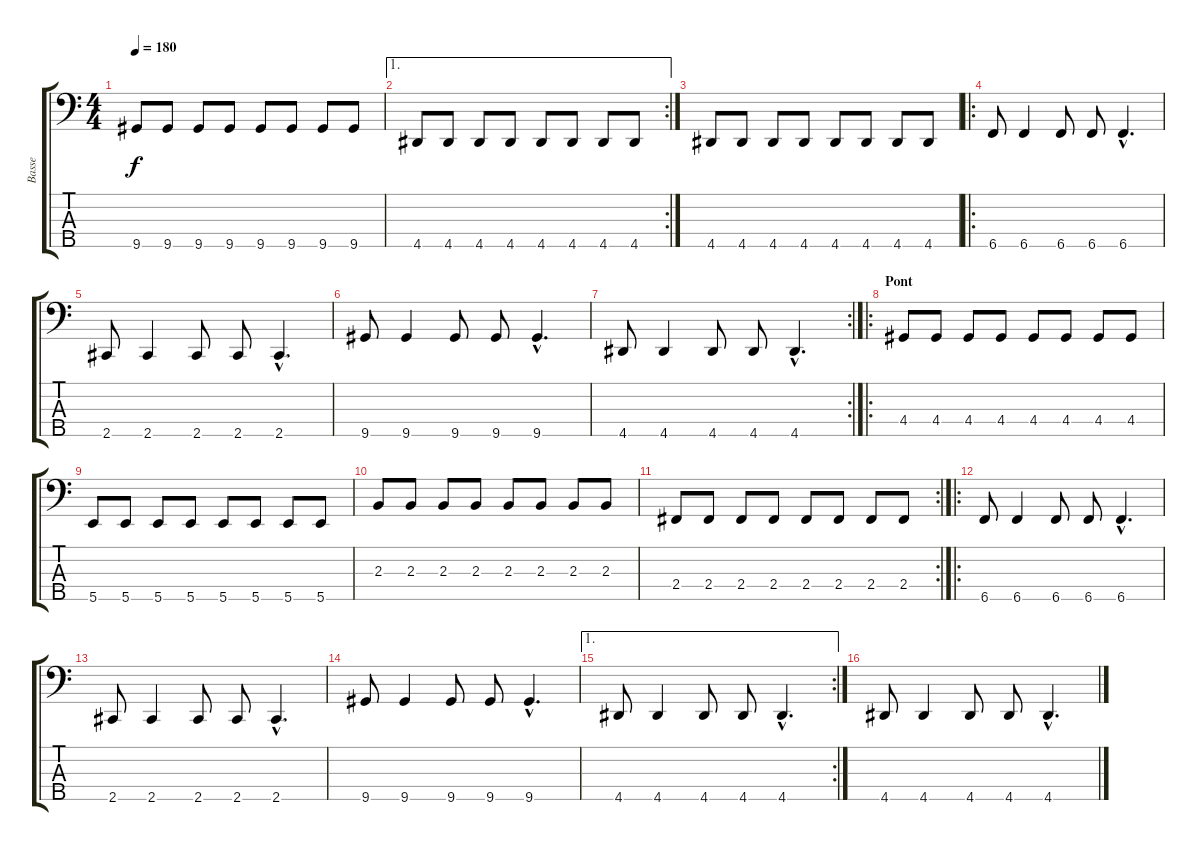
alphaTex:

\track ("Basse" "Basse") {instrument electricbassfinger}
\staff {score tabs}
\tuning (G2 D2 A1 E1 B0) {hide}
\ts (4 4)
\tempo 180
\clef f4
\ks c
9.5.8{dy f} 9.5.8 9.5.8 9.5.8 9.5.8 9.5.8 9.5.8 9.5.8 |
\ae 1
\rc 2
4.5.8 4.5.8 4.5.8 4.5.8 4.5.8 4.5.8 4.5.8 4.5.8 |
4.5.8 4.5.8 4.5.8 4.5.8 4.5.8 4.5.8 4.5.8 4.5.8 |
\ro
6.5.8 6.5.4 6.5.8 6.5.8 6.5{hac}.4{d} |
2.5.8 2.5.4 2.5.8 2.5.8 2.5{hac}.4{d} |
9.5.8 9.5.4 9.5.8 9.5.8 9.5{hac}.4{d} |
\rc 2
4.5.8 4.5.4 4.5.8 4.5.8 4.5{hac}.4{d} |
\ro
\section ("" "Pont")
4.4.8 4.4.8 4.4.8 4.4.8 4.4.8 4.4.8 4.4.8 4.4.8 |
5.5.8 5.5.8 5.5.8 5.5.8 5.5.8 5.5.8 5.5.8 5.5.8 |
2.3.8 2.3.8 2.3.8 2.3.8 2.3.8 2.3.8 2.3.8 2.3.8 |
\rc 2
2.4.8 2.4.8 2.4.8 2.4.8 2.4.8 2.4.8 2.4.8 2.4.8 |
\ro
6.5.8 6.5.4 6.5.8 6.5.8 6.5{hac}.4{d} |
2.5.8 2.5.4 2.5.8 2.5.8 2.5{hac}.4{d} |
9.5.8 9.5.4 9.5.8 9.5.8 9.5{hac}.4{d} |
\ae 1
\rc 2
4.5.8 4.5.4 4.5.8 4.5.8 4.5{hac}.4{d} |
4.5.8 4.5.4 4.5.8 4.5.8 4.5{hac}.4{d}
